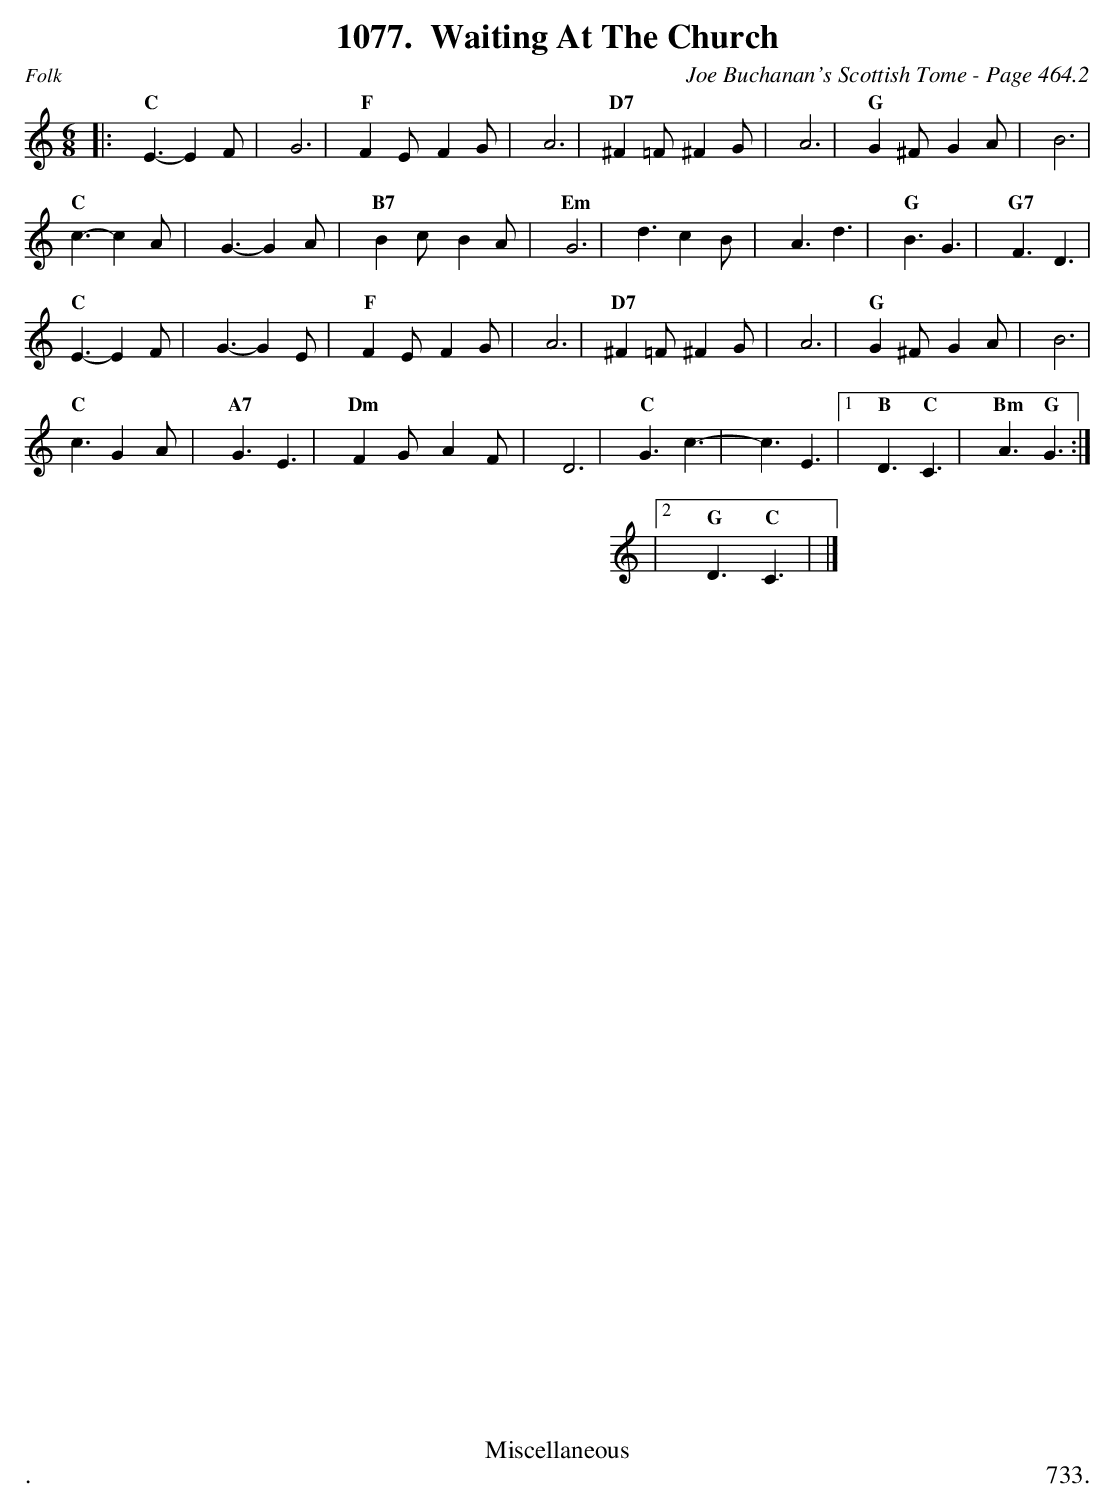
X:1
T:Waiting At The Church
C:Joe Buchanan's Scottish Tome - Page 464.2
L:1/8
M:6/8
K:C
|: "C"E3- E2 F | G6 | "F"F2 E F2 G | A6 | "D7"^F2=F^F2 G | A6 | "G"G2 ^F G2 A | B6 |
"C"c3- c2 A | G3- G2 A | "B7"B2 c B2 A | "Em"G6 | d3 c2 B | A3 d3 | "G"B3 G3 | "G7"F3 D3 |
"C"E3- E2 F | G3- G2 E | "F"F2 E F2 G | A6 | "D7"^F2=F^F2 G | A6 | "G"G2 ^F G2 A | B6 |
"C"c3 G2 A | "A7"G3 E3 | "Dm"F2 G A2 F | D6 | "C"G3 c3- | c3 E3 |1 "B"D3 "C"C3 | "Bm"A3 "G"G3 :|
|2 "G"D3 "C"C3 | |]
